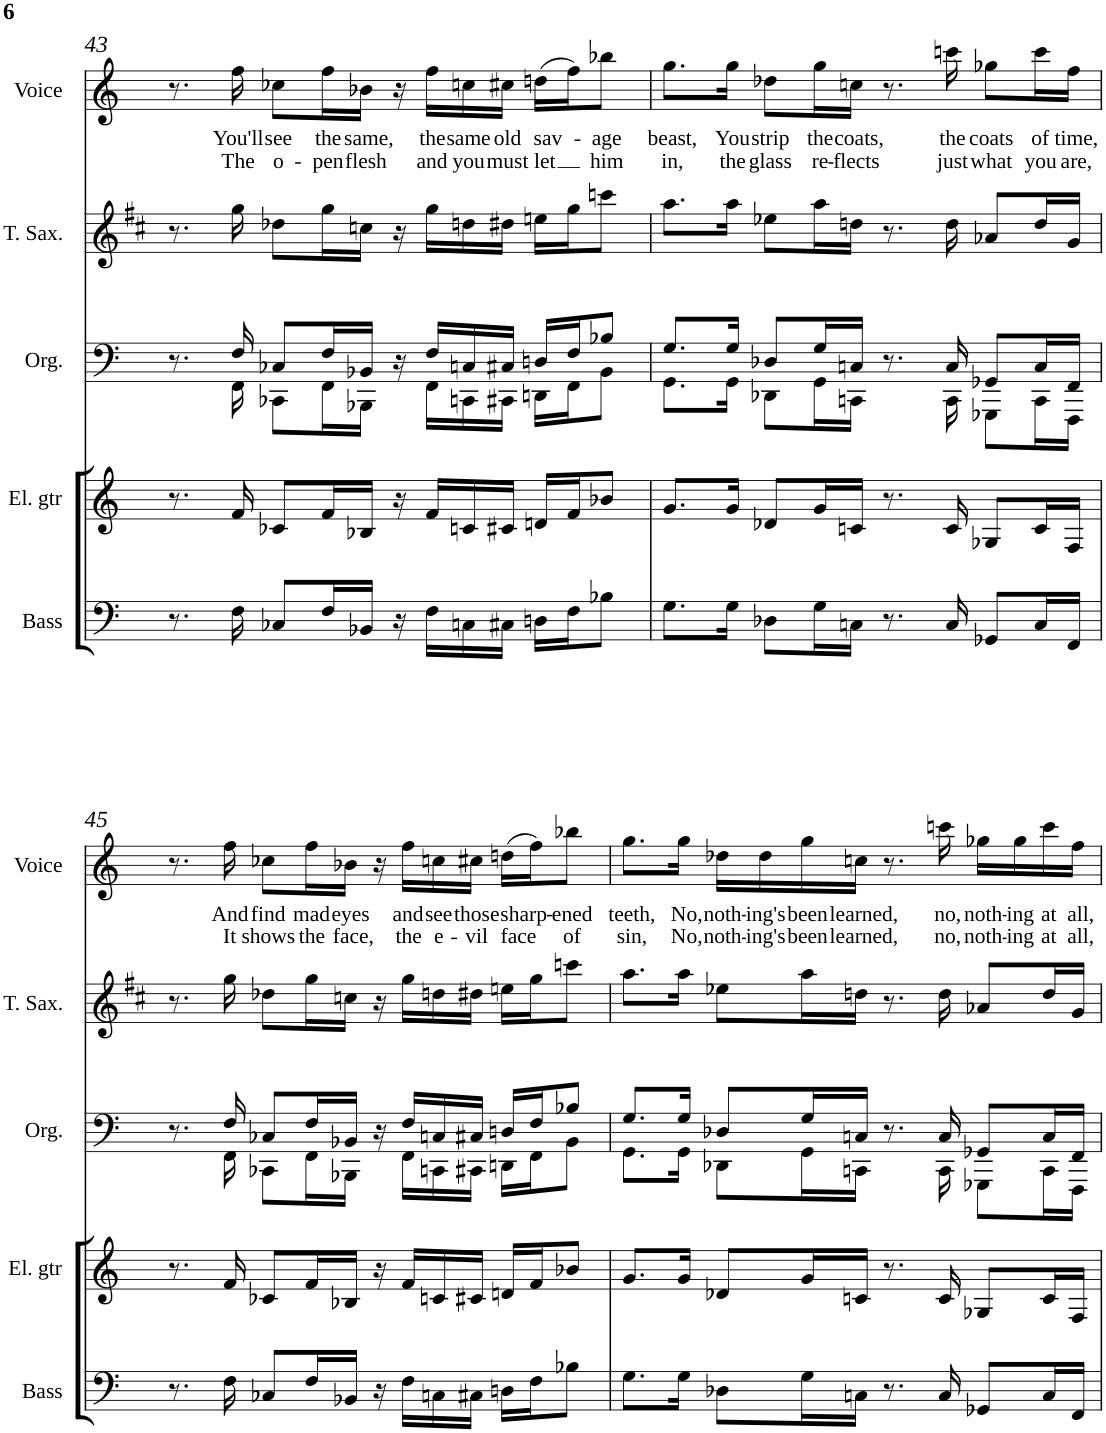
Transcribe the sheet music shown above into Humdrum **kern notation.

**kern	**kern	**kern	**kern	**kern	**text	**text
*part5	*part4	*part3	*part2	*part1	*part1	*part1
*staff5	*staff4	*staff3	*staff2	*staff1	*staff1	*staff1
*I"Bass guitar	*I"Electric guitar	*I"Organ	*I"TenorSaxophone	*I"Voice	*	*
*I'Bass	*I'El. gtr	*I'Org.	*I'T. Sax.	*I'Voice	*	*
!!LO:PB:g=z
*clefF4	*clefG2	*clefF4	*clefG2	*clefG2	*	*
*Trd7c12	*Trd7c12	*	*Trd8c14	*	*	*
*k[]	*k[]	*k[]	*k[f#c#]	*k[]	*	*
*C:	*C:	*C:	*D:	*C:	*	*
*M4/4	*M4/4	*M4/4	*M4/4	*M4/4	*	*
=43	=43	=43	=43	=43	=43	=43
*	*	*^	*	*	*	*
8.r	8.r	8.r	8.ryy	8.r	8.r	.	.
!	!	!	!	!	!	!LO:LY:b	!LO:LY:b
16F\	16f/	16F/	16FF\	16gg\	16ff\	You'll	The
!	!	!	!	!	!	!LO:LY:b	!LO:LY:b
8C-X/L	8c-X/L	8C-X/L	8CC-X\L	8dd-X\L	8cc-X\L	see	o-
!	!	!	!	!	!	!LO:LY:b	!LO:LY:b
16F/L	16f/L	16F/L	16FF\L	16gg\L	16ff\L	the	-pen
!	!	!	!	!	!	!LO:LY:b	!LO:LY:b
16BB-X/JJ	16B-X/JJ	16BB-X/JJ	16BBB-X\JJ	16ccn\JJ	16b-X\JJ	same,	flesh
16r	16r	16r	16ryy	16r	16r	.	.
!	!	!	!	!	!	!LO:LY:b	!LO:LY:b
16F\LL	16f/LL	16F/LL	16FF\LL	16gg\LL	16ff\LL	the	and
!	!	!	!	!	!	!LO:LY:b	!LO:LY:b
16Cn\	16cn/	16Cn/	16CCn\	16ddn\	16ccn\	same	you
!	!	!	!	!	!	!LO:LY:b	!LO:LY:b
16C#X\JJ	16c#X/JJ	16C#X/JJ	16CC#X\JJ	16dd#X\JJ	16cc#X\JJ	old	must
!	!	!	!	!	!	!LO:LY:b	!LO:LY:b
16Dn\LL	16dn/LL	16Dn/LL	16DDn\LL	16een\LL	(>16ddn\LL	sav-	let
16F\J	16f/J	16F/J	16FF\J	16gg\J	16ff\J)	.	.
!	!	!	!	!	!	!LO:LY:b	!LO:LY:b
8B-X\J	8b-X/J	8B-X/J	8BB-\J	8cccn\J	8bb-X\J	-age	him
=44	=44	=44	=44	=44	=44	=44	=44
!	!	!	!	!	!	!LO:LY:b	!LO:LY:b
8.G\L	8.g/L	8.G/L	8.GG\L	8.aa\L	8.gg\L	beast,	in,
!	!	!	!	!	!	!LO:LY:b	!LO:LY:b
16G\Jk	16g/Jk	16G/Jk	16GG\Jk	16aa\Jk	16gg\Jk	You	the
!	!	!	!	!	!	!LO:LY:b	!LO:LY:b
8D-X\L	8d-X/L	8D-X/L	8DD-X\L	8ee-X\L	8dd-X\L	strip	glass
!	!	!	!	!	!	!LO:LY:b	!LO:LY:b
16G\L	16g/L	16G/L	16GG\L	16aa\L	16gg\L	the	re-
!	!	!	!	!	!	!LO:LY:b	!LO:LY:b
16Cn\JJ	16cn/JJ	16Cn/JJ	16CCn\JJ	16ddn\JJ	16ccn\JJ	coats,	-flects
8.r	8.r	8.r	8.ryy	8.r	8.r	.	.
!	!	!	!	!	!	!LO:LY:b	!LO:LY:b
16C/	16c/	16C/	16CC\	16dd\	16cccn\	the	just
!	!	!	!	!	!	!LO:LY:b	!LO:LY:b
8GG-X/L	8G-X/L	8GG-X/L	8GGG-X\L	8a-X/L	8gg-X\L	coats	what
!	!	!	!	!	!	!LO:LY:b	!LO:LY:b
16C/L	16c/L	16C/L	16CC\L	16dd/L	16ccc\L	of	you
!	!	!	!	!	!	!LO:LY:b	!LO:LY:b
16FF/JJ	16F/JJ	16FF/JJ	16FFF\JJ	16g/JJ	16ff\JJ	time,	are,
!!LO:LB:g=z
=45	=45	=45	=45	=45	=45	=45	=45
8.r	8.r	8.r	8.ryy	8.r	8.r	.	.
!	!	!	!	!	!	!LO:LY:b	!LO:LY:b
16F\	16f/	16F/	16FF\	16gg\	16ff\	And	It
!	!	!	!	!	!	!LO:LY:b	!LO:LY:b
8C-X/L	8c-X/L	8C-X/L	8CC-X\L	8dd-X\L	8cc-X\L	find	shows
!	!	!	!	!	!	!LO:LY:b	!LO:LY:b
16F/L	16f/L	16F/L	16FF\L	16gg\L	16ff\L	mad	the
!	!	!	!	!	!	!LO:LY:b	!LO:LY:b
16BB-X/JJ	16B-X/JJ	16BB-X/JJ	16BBB-X\JJ	16ccn\JJ	16b-X\JJ	eyes	face,
16r	16r	16r	16ryy	16r	16r	.	.
!	!	!	!	!	!	!LO:LY:b	!LO:LY:b
16F\LL	16f/LL	16F/LL	16FF\LL	16gg\LL	16ff\LL	and	the
!	!	!	!	!	!	!LO:LY:b	!LO:LY:b
16Cn\	16cn/	16Cn/	16CCn\	16ddn\	16ccn\	see	e-
!	!	!	!	!	!	!LO:LY:b	!LO:LY:b
16C#X\JJ	16c#X/JJ	16C#X/JJ	16CC#X\JJ	16dd#X\JJ	16cc#X\JJ	those	-vil
!	!	!	!	!	!	!LO:LY:b	!LO:LY:b
16Dn\LL	16dn/LL	16Dn/LL	16DDn\LL	16een\LL	(>16ddn\LL	sharp-	face
16F\J	16f/J	16F/J	16FF\J	16gg\J	16ff\J)	.	.
!	!	!	!	!	!	!LO:LY:b	!LO:LY:b
8B-X\J	8b-X/J	8B-X/J	8BB-\J	8cccn\J	8bb-X\J	-ened	of
=46	=46	=46	=46	=46	=46	=46	=46
!	!	!	!	!	!	!LO:LY:b	!LO:LY:b
8.G\L	8.g/L	8.G/L	8.GG\L	8.aa\L	8.gg\L	teeth,	sin,
!	!	!	!	!	!	!LO:LY:b	!LO:LY:b
16G\Jk	16g/Jk	16G/Jk	16GG\Jk	16aa\Jk	16gg\Jk	No,	No,
!	!	!	!	!	!	!LO:LY:b	!LO:LY:b
8D-X\L	8d-X/L	8D-X/L	8DD-X\L	8ee-X\L	16dd-X\LL	noth-	noth-
!	!	!	!	!	!	!LO:LY:b	!LO:LY:b
.	.	.	.	.	16dd-\	-ing's	-ing's
!	!	!	!	!	!	!LO:LY:b	!LO:LY:b
16G\L	16g/L	16G/L	16GG\L	16aa\L	16gg\	been	been
!	!	!	!	!	!	!LO:LY:b	!LO:LY:b
16Cn\JJ	16cn/JJ	16Cn/JJ	16CCn\JJ	16ddn\JJ	16ccn\JJ	learned,	learned,
8.r	8.r	8.r	8.ryy	8.r	8.r	.	.
!	!	!	!	!	!	!LO:LY:b	!LO:LY:b
16C/	16c/	16C/	16CC\	16dd\	16cccn\	no,	no,
!	!	!	!	!	!	!LO:LY:b	!LO:LY:b
8GG-X/L	8G-X/L	8GG-X/L	8GGG-X\L	8a-X/L	16gg-X\LL	noth-	noth-
!	!	!	!	!	!	!LO:LY:b	!LO:LY:b
.	.	.	.	.	16gg-\	-ing	-ing
!	!	!	!	!	!	!LO:LY:b	!LO:LY:b
16C/L	16c/L	16C/L	16CC\L	16dd/L	16ccc\	at	at
!	!	!	!	!	!	!LO:LY:b	!LO:LY:b
16FF/JJ	16F/JJ	16FF/JJ	16FFF\JJ	16g/JJ	16ff\JJ	all,	all,
*	*	*v	*v	*	*	*	*
=	=	=	=	=	=	=
*-	*-	*-	*-	*-	*-	*-
